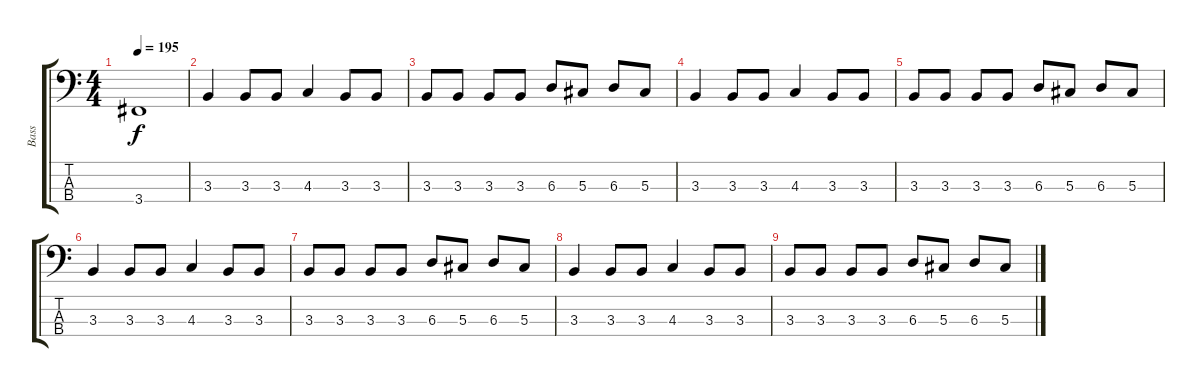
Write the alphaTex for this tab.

\track ("Bass" "Bass") {instrument electricbasspick}
\staff {score tabs}
\tuning (Gb2 Db2 Ab1 Eb1) {hide}
\ts (4 4)
\tempo 195
\clef f4
\ks c
3.4{t}.1{dy f} |
3.3.4 3.3.8 3.3.8 4.3.4 3.3.8 3.3.8 |
3.3.8 3.3.8 3.3.8 3.3.8 6.3.8 5.3.8 6.3.8 5.3.8 |
3.3.4 3.3.8 3.3.8 4.3.4 3.3.8 3.3.8 |
3.3.8 3.3.8 3.3.8 3.3.8 6.3.8 5.3.8 6.3.8 5.3.8 |
3.3.4 3.3.8 3.3.8 4.3.4 3.3.8 3.3.8 |
3.3.8 3.3.8 3.3.8 3.3.8 6.3.8 5.3.8 6.3.8 5.3.8 |
3.3.4 3.3.8 3.3.8 4.3.4 3.3.8 3.3.8 |
3.3.8 3.3.8 3.3.8 3.3.8 6.3.8 5.3.8 6.3.8 5.3.8
